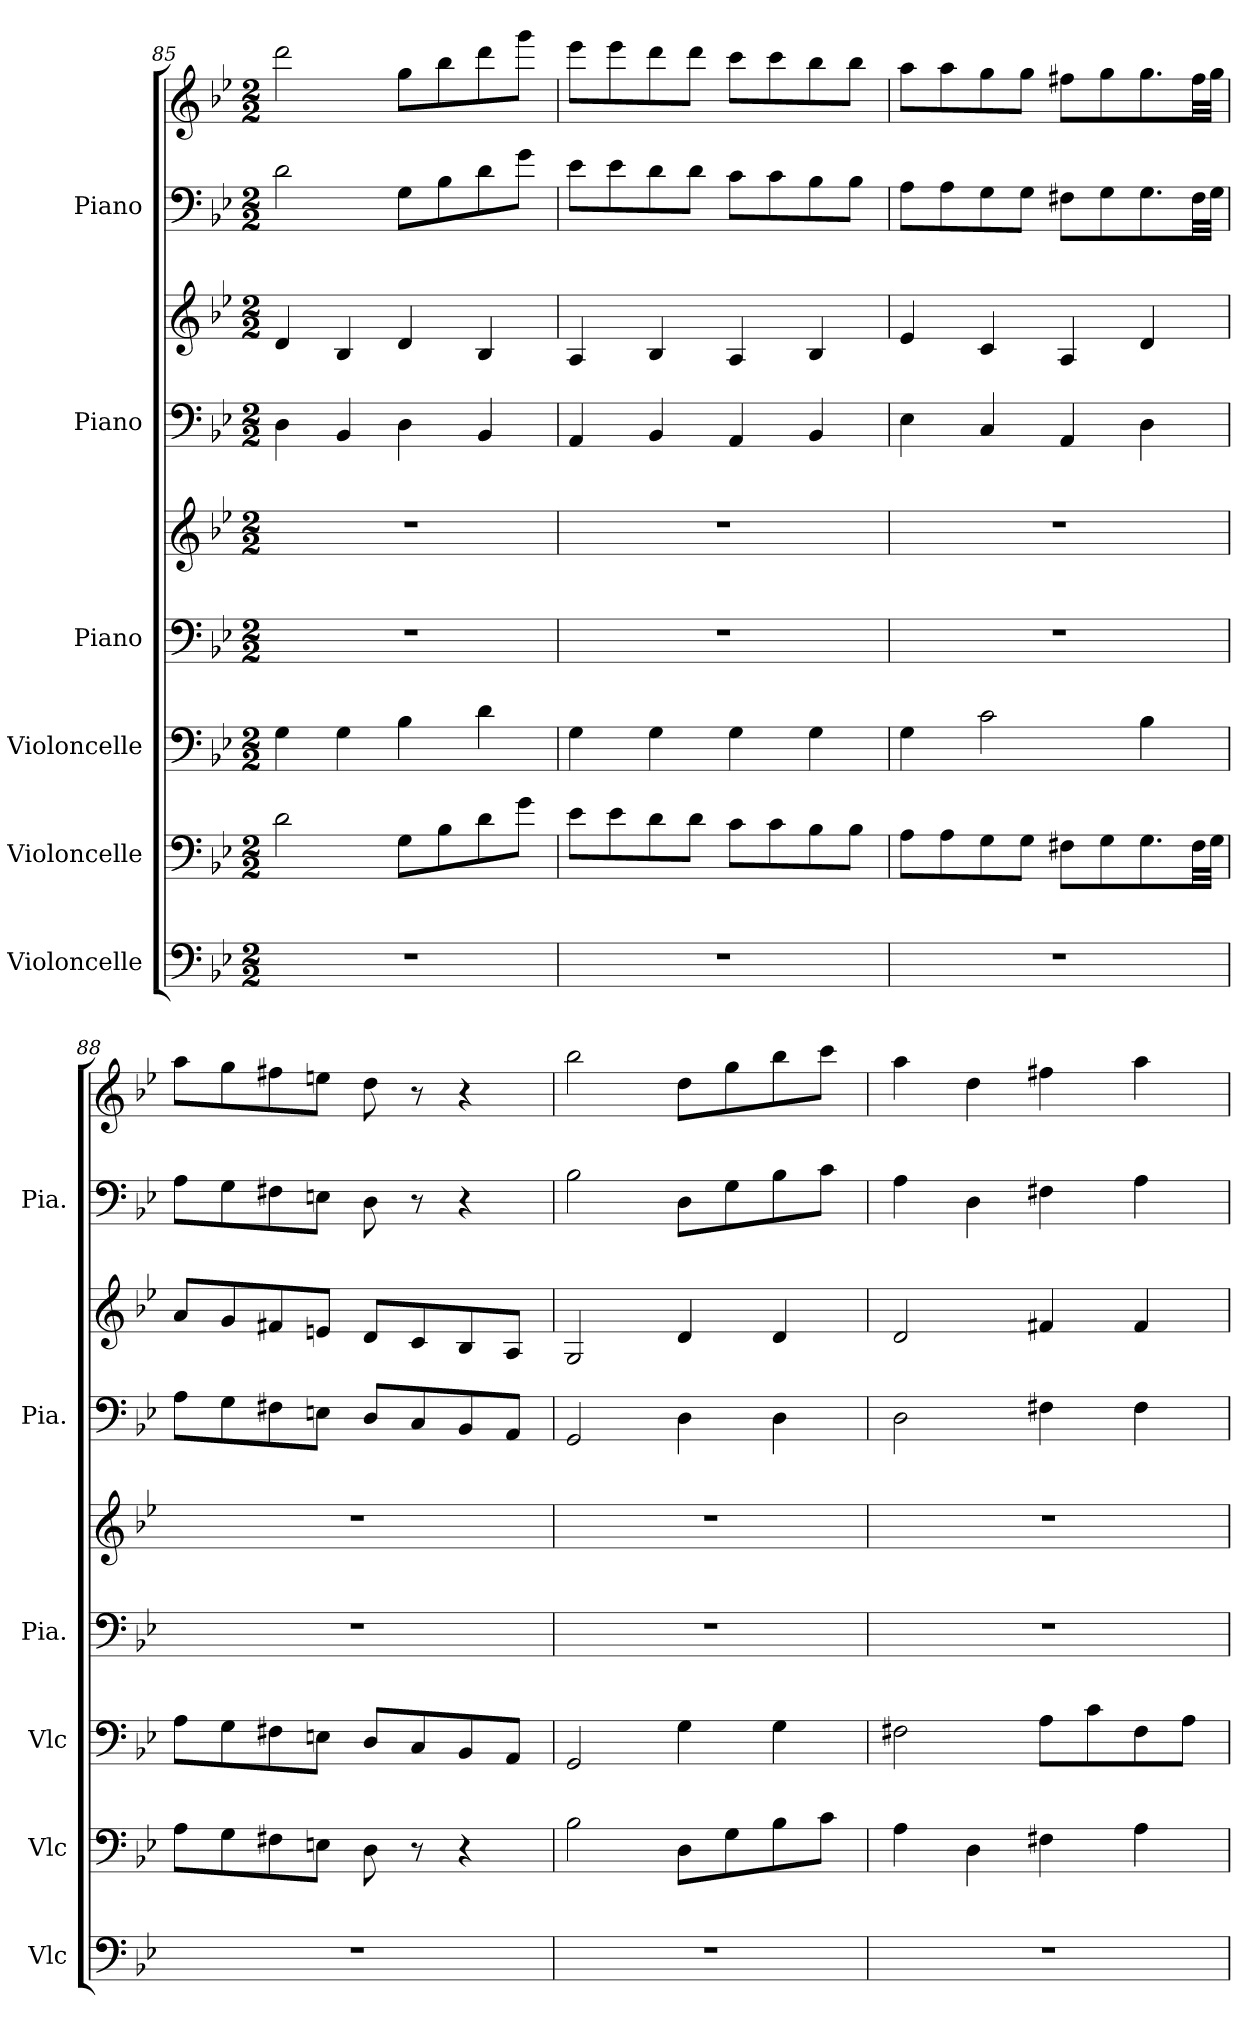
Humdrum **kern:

**kern	**kern	**kern	**kern	**kern	**kern	**kern	**kern	**kern
*part6	*part5	*part4	*part3	*part3	*part2	*part2	*part1	*part1
*staff9	*staff8	*staff7	*staff6	*staff5	*staff4	*staff3	*staff2	*staff1
*I"Violoncelle	*I"Violoncelle	*I"Violoncelle	*I"Piano	*	*I"Piano	*	*I"Piano	*
*I'Vlc	*I'Vlc	*I'Vlc	*I'Pia.	*	*I'Pia.	*	*I'Pia.	*
*clefF4	*clefF4	*clefF4	*clefF4	*clefG2	*clefF4	*clefG2	*clefF4	*clefG2
*k[b-e-]	*k[b-e-]	*k[b-e-]	*k[b-e-]	*k[b-e-]	*k[b-e-]	*k[b-e-]	*k[b-e-]	*k[b-e-]
*M2/2	*M2/2	*M2/2	*M2/2	*M2/2	*M2/2	*M2/2	*M2/2	*M2/2
=85	=85	=85	=85	=85	=85	=85	=85	=85
1r	2d\	4G\	1r	1r	4D\	4d/	2d\	2ddd\
.	.	4G\	.	.	4BB-/	4B-/	.	.
.	8G\L	4B-\	.	.	4D\	4d/	8G\L	8gg\L
.	8B-\	.	.	.	.	.	8B-\	8bb-\
.	8d\	4d\	.	.	4BB-/	4B-/	8d\	8ddd\
.	8g\J	.	.	.	.	.	8g\J	8ggg\J
!!LO:LB:g=z
=86	=86	=86	=86	=86	=86	=86	=86	=86
1r	8e-\L	4G\	1r	1r	4AA/	4A/	8e-\L	8eee-\L
.	8e-\	.	.	.	.	.	8e-\	8eee-\
.	8d\	4G\	.	.	4BB-/	4B-/	8d\	8ddd\
.	8d\J	.	.	.	.	.	8d\J	8ddd\J
.	8c\L	4G\	.	.	4AA/	4A/	8c\L	8ccc\L
.	8c\	.	.	.	.	.	8c\	8ccc\
.	8B-\	4G\	.	.	4BB-/	4B-/	8B-\	8bb-\
.	8B-\J	.	.	.	.	.	8B-\J	8bb-\J
=87	=87	=87	=87	=87	=87	=87	=87	=87
1r	8A\L	4G\	1r	1r	4E-\	4e-/	8A\L	8aa\L
.	8A\	.	.	.	.	.	8A\	8aa\
.	8G\	2c\	.	.	4C/	4c/	8G\	8gg\
.	8G\J	.	.	.	.	.	8G\J	8gg\J
.	8F#X\L	.	.	.	4AA/	4A/	8F#X\L	8ff#X\L
.	8G\	.	.	.	.	.	8G\	8gg\
.	8.G\	4B-\	.	.	4D\	4d/	8.G\	8.gg\
.	32F#\LL	.	.	.	.	.	32F#\LL	32ff#\LL
.	32G\JJJ	.	.	.	.	.	32G\JJJ	32gg\JJJ
=88	=88	=88	=88	=88	=88	=88	=88	=88
1r	8A\L	8A\L	1r	1r	8A\L	8a/L	8A\L	8aa\L
.	8G\	8G\	.	.	8G\	8g/	8G\	8gg\
.	8F#X\	8F#X\	.	.	8F#X\	8f#X/	8F#X\	8ff#X\
.	8En\J	8En\J	.	.	8En\J	8en/J	8En\J	8een\J
.	8D\	8D/L	.	.	8D/L	8d/L	8D\	8dd\
.	8r	8C/	.	.	8C/	8c/	8r	8r
.	4r	8BB-/	.	.	8BB-/	8B-/	4r	4r
.	.	8AA/J	.	.	8AA/J	8A/J	.	.
=89	=89	=89	=89	=89	=89	=89	=89	=89
1r	2B-\	2GG/	1r	1r	2GG/	2G/	2B-\	2bb-\
.	8D\L	4G\	.	.	4D\	4d/	8D\L	8dd\L
.	8G\	.	.	.	.	.	8G\	8gg\
.	8B-\	4G\	.	.	4D\	4d/	8B-\	8bb-\
.	8c\J	.	.	.	.	.	8c\J	8ccc\J
!!LO:PB:g=z
=90	=90	=90	=90	=90	=90	=90	=90	=90
1r	4A\	2F#X\	1r	1r	2D\	2d/	4A\	4aa\
.	4D\	.	.	.	.	.	4D\	4dd\
.	4F#X\	8A\L	.	.	4F#X\	4f#X/	4F#X\	4ff#X\
.	.	8c\	.	.	.	.	.	.
.	4A\	8F#\	.	.	4F#\	4f#/	4A\	4aa\
.	.	8A\J	.	.	.	.	.	.
=	=	=	=	=	=	=	=	=
*-	*-	*-	*-	*-	*-	*-	*-	*-
